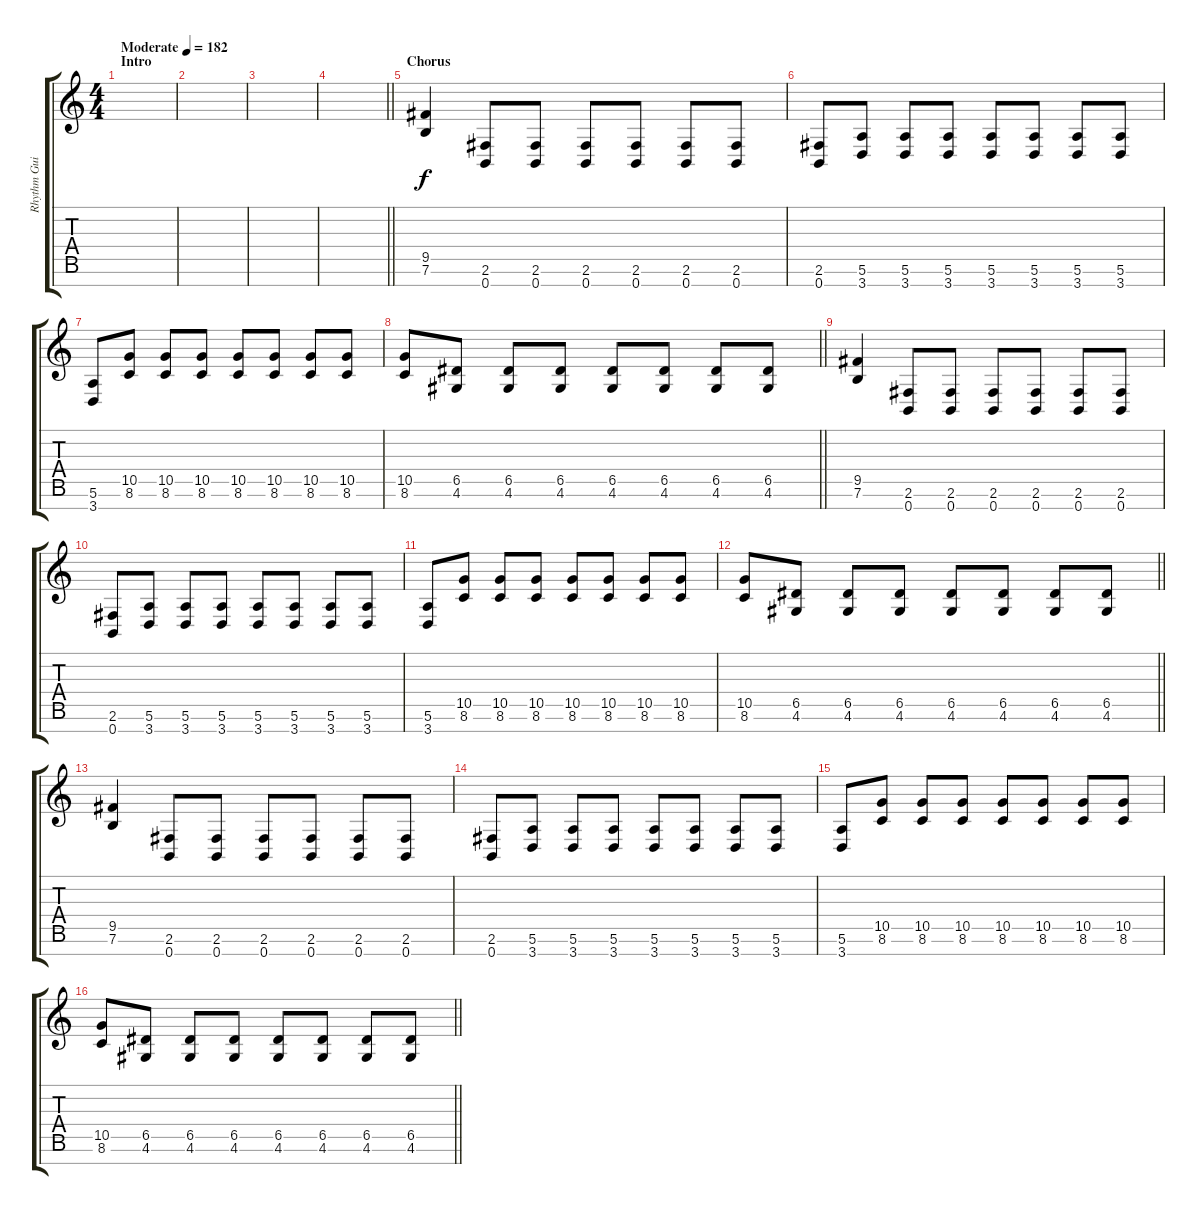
\track ("Rhythm Guitar 2" "Rhythm Gui") {instrument overdrivenguitar}
\staff {score tabs}
\tuning (E4 B3 G3 D3 A2 E2 B1) {hide}
\ts (4 4)
\section ("" "Intro")
\tempo (182 "Moderate")
\clef g2
\ks c
|
|
|
\barLineRight lightlight
|
\section ("" "Chorus")
(9.5 7.6).4 (2.6 0.7).8 (2.6 0.7).8 (2.6 0.7).8 (2.6 0.7).8 (2.6 0.7).8 (2.6 0.7).8 |
(2.6 0.7).8 (5.6 3.7).8 (5.6 3.7).8 (5.6 3.7).8 (5.6 3.7).8 (5.6 3.7).8 (5.6 3.7).8 (5.6 3.7).8 |
(5.6 3.7).8 (10.5 8.6).8 (10.5 8.6).8 (10.5 8.6).8 (10.5 8.6).8 (10.5 8.6).8 (10.5 8.6).8 (10.5 8.6).8 |
\barLineRight lightlight
(10.5 8.6).8 (6.5 4.6).8 (6.5 4.6).8 (6.5 4.6).8 (6.5 4.6).8 (6.5 4.6).8 (6.5 4.6).8 (6.5 4.6).8 |
(9.5 7.6).4 (2.6 0.7).8 (2.6 0.7).8 (2.6 0.7).8 (2.6 0.7).8 (2.6 0.7).8 (2.6 0.7).8 |
(2.6 0.7).8 (5.6 3.7).8 (5.6 3.7).8 (5.6 3.7).8 (5.6 3.7).8 (5.6 3.7).8 (5.6 3.7).8 (5.6 3.7).8 |
(5.6 3.7).8 (10.5 8.6).8 (10.5 8.6).8 (10.5 8.6).8 (10.5 8.6).8 (10.5 8.6).8 (10.5 8.6).8 (10.5 8.6).8 |
\barLineRight lightlight
(10.5 8.6).8 (6.5 4.6).8 (6.5 4.6).8 (6.5 4.6).8 (6.5 4.6).8 (6.5 4.6).8 (6.5 4.6).8 (6.5 4.6).8 |
(9.5 7.6).4 (2.6 0.7).8 (2.6 0.7).8 (2.6 0.7).8 (2.6 0.7).8 (2.6 0.7).8 (2.6 0.7).8 |
(2.6 0.7).8 (5.6 3.7).8 (5.6 3.7).8 (5.6 3.7).8 (5.6 3.7).8 (5.6 3.7).8 (5.6 3.7).8 (5.6 3.7).8 |
(5.6 3.7).8 (10.5 8.6).8 (10.5 8.6).8 (10.5 8.6).8 (10.5 8.6).8 (10.5 8.6).8 (10.5 8.6).8 (10.5 8.6).8 |
\barLineRight lightlight
(10.5 8.6).8 (6.5 4.6).8 (6.5 4.6).8 (6.5 4.6).8 (6.5 4.6).8 (6.5 4.6).8 (6.5 4.6).8 (6.5 4.6).8
